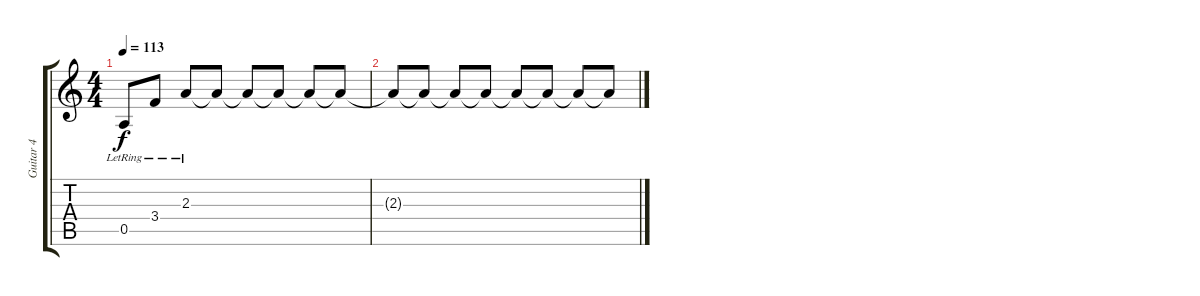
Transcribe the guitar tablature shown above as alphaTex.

\track ("Guitar 4" "Guitar 4") {instrument distortionguitar}
\staff {score tabs}
\tuning (E4 B3 G3 D3 A2 E2) {hide}
\ts (4 4)
\tempo 113
\clef g2
\ks c
0.5{lr}.8{dy f} 3.4{lr}.8 2.3{lr}.8 2.3{t}.8 2.3{t}.8 2.3{t}.8 2.3{t}.8 2.3{t}.8 |
2.3{t}.8{volume 6} 2.3{t}.8 2.3{t}.8 2.3{t}.8 2.3{t}.8 2.3{t}.8 2.3{t}.8 2.3{t}.8
